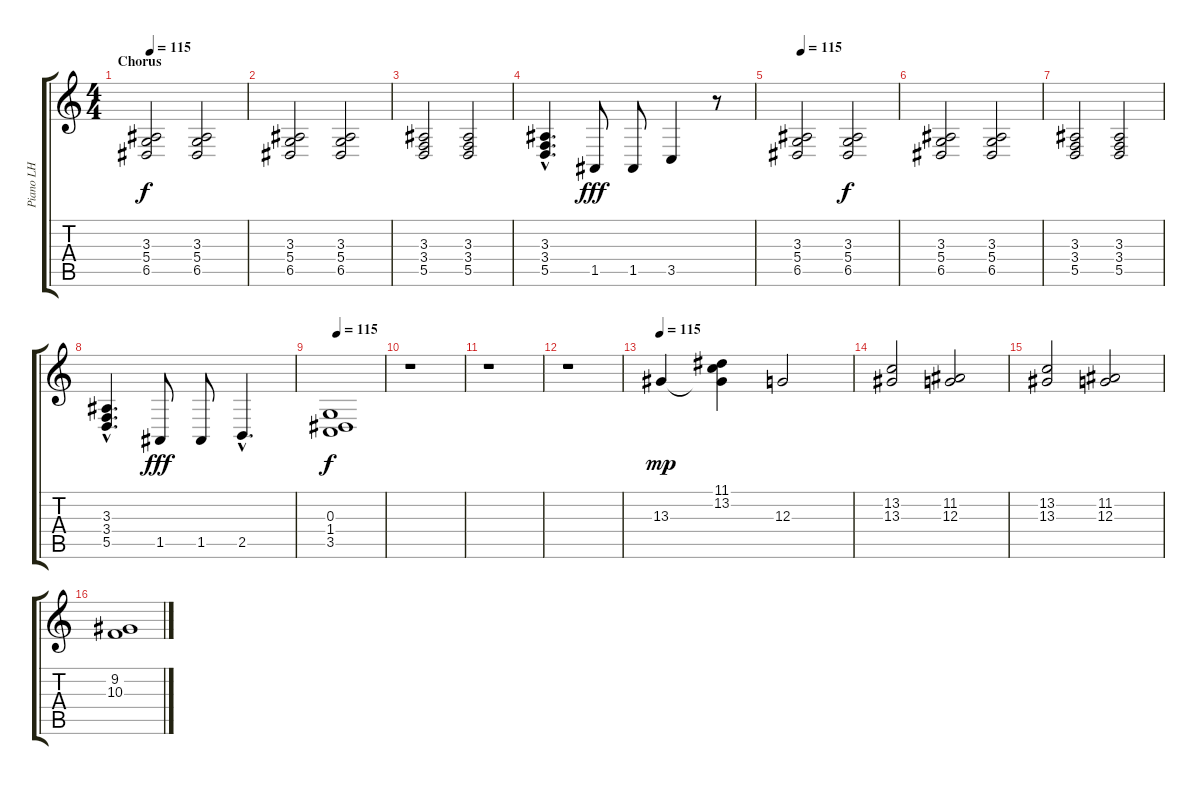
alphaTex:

\track ("Piano LH" "Piano LH") {instrument acousticgrandpiano}
\staff {score tabs}
\tuning (E4 B3 G3 D3 A2 E2) {hide}
\ts (4 4)
\section ("" "Chorus")
\tempo 115
\clef g2
\ks c
(3.3 5.4 6.5).2{dy f} (3.3 5.4 6.5).2 |
(3.3 5.4 6.5).2 (3.3 5.4 6.5).2 |
(3.3 3.4 5.5).2 (3.3 3.4 5.5).2 |
(3.3{hac} 3.4{hac} 5.5{hac}).4{d} 1.5.8{dy fff} 1.5.8 3.5.4 r.8 |
\tempo 115
(3.3 5.4 6.5).2 (3.3 5.4 6.5).2{dy f} |
(3.3 5.4 6.5).2 (3.3 5.4 6.5).2 |
(3.3 3.4 5.5).2 (3.3 3.4 5.5).2 |
(3.3{hac} 3.4{hac} 5.5{hac}).4{d} 1.5.8{dy fff} 1.5.8 2.5{hac}.4{d} |
\tempo 115
(0.3 1.4 3.5).1{dy f} |
r.1 |
r.1 |
r.1 |
\tempo 115
13.3.4{dy mp} (11.1 13.2 13.3{t}).4 12.3.2 |
(13.2 13.3).2 (11.2 12.3).2 |
(13.2 13.3).2 (11.2 12.3).2 |
(9.2 10.3).1
